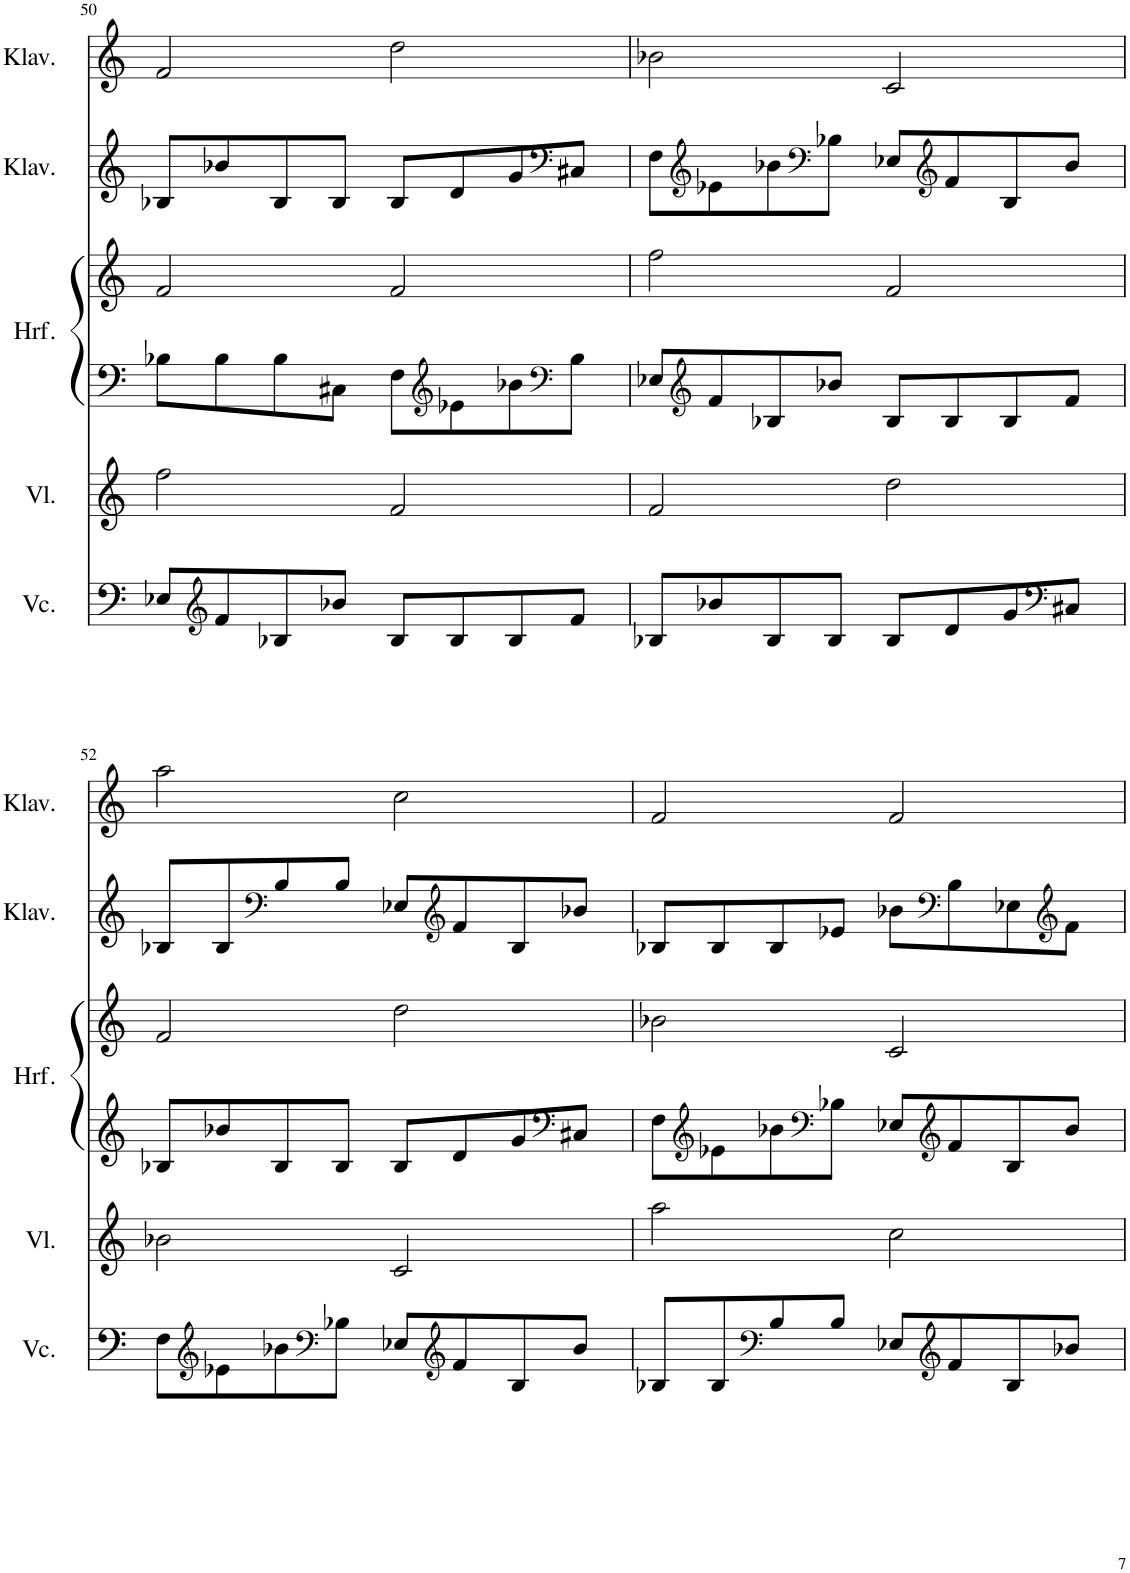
**kern	**kern	**kern	**kern	**kern	**kern
*part5	*part4	*part3	*part3	*part2	*part1
*staff6	*staff5	*staff4	*staff3	*staff2	*staff1
*I"Violoncello	*I"Violine	*I"Harfe	*	*I"Klavier	*I"Klavier
*I'Vc.	*I'Vl.	*I'Hrf.	*	*I'Klav.	*I'Klav.
!!LO:PB:g=z
*clefF4	*clefG2	*clefF4	*clefG2	*clefG2	*clefG2
*k[]	*k[]	*k[]	*k[]	*k[]	*k[]
*M4/4	*M4/4	*M4/4	*M4/4	*M4/4	*M4/4
=50	=50	=50	=50	=50	=50
8E-X/L	2ff\	8B-X\L	2f/	8B-X/L	2f/
*clefG2	*	*	*	*	*
8f/	.	8B-\	.	8b-X/	.
8B-X/	.	8B-\	.	8B-/	.
8b-X/J	.	8C#X\J	.	8B-/J	.
8B-/L	2f/	8F\L	2f/	8B-/L	2dd\
*	*	*clefG2	*	*	*
8B-/	.	8e-X\	.	8d/	.
8B-/	.	8b-X\	.	8g/	.
*	*	*clefF4	*	*clefF4	*
8f/J	.	8B-\J	.	8C#X/J	.
=51	=51	=51	=51	=51	=51
8B-X/L	2f/	8E-X/L	2ff\	8F\L	2b-X\
*	*	*clefG2	*	*clefG2	*
8b-X/	.	8f/	.	8e-X\	.
8B-/	.	8B-X/	.	8b-X\	.
*	*	*	*	*clefF4	*
8B-/J	.	8b-X/J	.	8B-X\J	.
8B-/L	2dd\	8B-/L	2f/	8E-X/L	2c/
*	*	*	*	*clefG2	*
8d/	.	8B-/	.	8f/	.
8g/	.	8B-/	.	8B-/	.
*clefF4	*	*	*	*	*
8C#X/J	.	8f/J	.	8b-/J	.
!!LO:LB:g=z
=52	=52	=52	=52	=52	=52
8F\L	2b-X\	8B-X/L	2f/	8B-X/L	2aa\
*clefG2	*	*	*	*	*
8e-X\	.	8b-X/	.	8B-/	.
*	*	*	*	*clefF4	*
8b-X\	.	8B-/	.	8B-/	.
*clefF4	*	*	*	*	*
8B-X\J	.	8B-/J	.	8B-/J	.
8E-X/L	2c/	8B-/L	2dd\	8E-X/L	2cc\
*clefG2	*	*	*	*clefG2	*
8f/	.	8d/	.	8f/	.
8B-/	.	8g/	.	8B-/	.
*	*	*clefF4	*	*	*
8b-/J	.	8C#X/J	.	8b-X/J	.
=53	=53	=53	=53	=53	=53
8B-X/L	2aa\	8F\L	2b-X\	8B-X/L	2f/
*	*	*clefG2	*	*	*
8B-/	.	8e-X\	.	8B-/	.
*clefF4	*	*	*	*	*
8B-/	.	8b-X\	.	8B-/	.
*	*	*clefF4	*	*	*
8B-/J	.	8B-X\J	.	8e-X/J	.
8E-X/L	2cc\	8E-X/L	2c/	8b-X\L	2f/
*clefG2	*	*clefG2	*	*clefF4	*
8f/	.	8f/	.	8B-\	.
8B-/	.	8B-/	.	8E-X\	.
*	*	*	*	*clefG2	*
8b-X/J	.	8b-/J	.	8f\J	.
=	=	=	=	=	=
*-	*-	*-	*-	*-	*-
